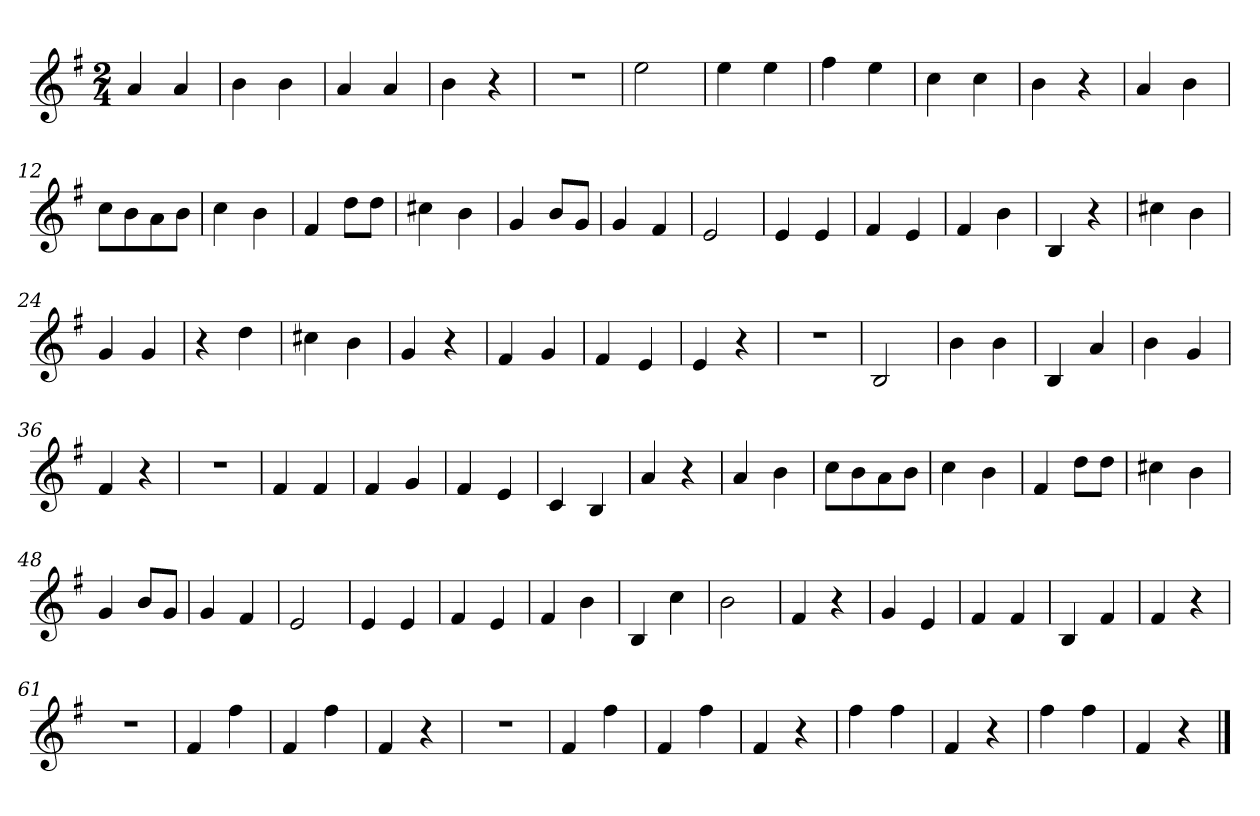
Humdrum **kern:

**kern
*part1
*staff1
*clefG2
*k[f#]
*G:
*M2/4
=1
4a
4a
=2
4b
4b
=3
4a
4a
=4
4b
4r
=5
2r
=6
2ee
=7
4ee
4ee
=8
4ff#
4ee
=9
4cc
4cc
=10
4b
4r
=11
4a
4b
=12
8ccL
8b
8a
8bJ
=13
4cc
4b
=14
4f#
8ddL
8ddJ
=15
4cc#X
4b
=16
4g
8bL
8gJ
=17
4g
4f#
=18
2e
=19
4e
4e
=20
4f#
4e
=21
4f#
4b
=22
4B
4r
=23
4cc#X
4b
=24
4g
4g
=25
4r
4dd
=26
4cc#X
4b
=27
4g
4r
=28
4f#
4g
=29
4f#
4e
=30
4e
4r
=31
2r
=32
2B
=33
4b
4b
=34
4B
4a
=35
4b
4g
=36
4f#
4r
=37
2r
=38
4f#
4f#
=39
4f#
4g
=40
4f#
4e
=41
4c
4B
=42
4a
4r
=43
4a
4b
=44
8ccL
8b
8a
8bJ
=45
4cc
4b
=46
4f#
8ddL
8ddJ
=47
4cc#X
4b
=48
4g
8bL
8gJ
=49
4g
4f#
=50
2e
=51
4e
4e
=52
4f#
4e
=53
4f#
4b
=54
4B
4cc
=55
2b
=56
4f#
4r
=57
4g
4e
=58
4f#
4f#
=59
4B
4f#
=60
4f#
4r
=61
2r
=62
4f#
4ff#
=63
4f#
4ff#
=64
4f#
4r
=65
2r
=66
4f#
4ff#
=67
4f#
4ff#
=68
4f#
4r
=69
4ff#
4ff#
=70
4f#
4r
=71
4ff#
4ff#
=72
4f#
4r
==
*-
